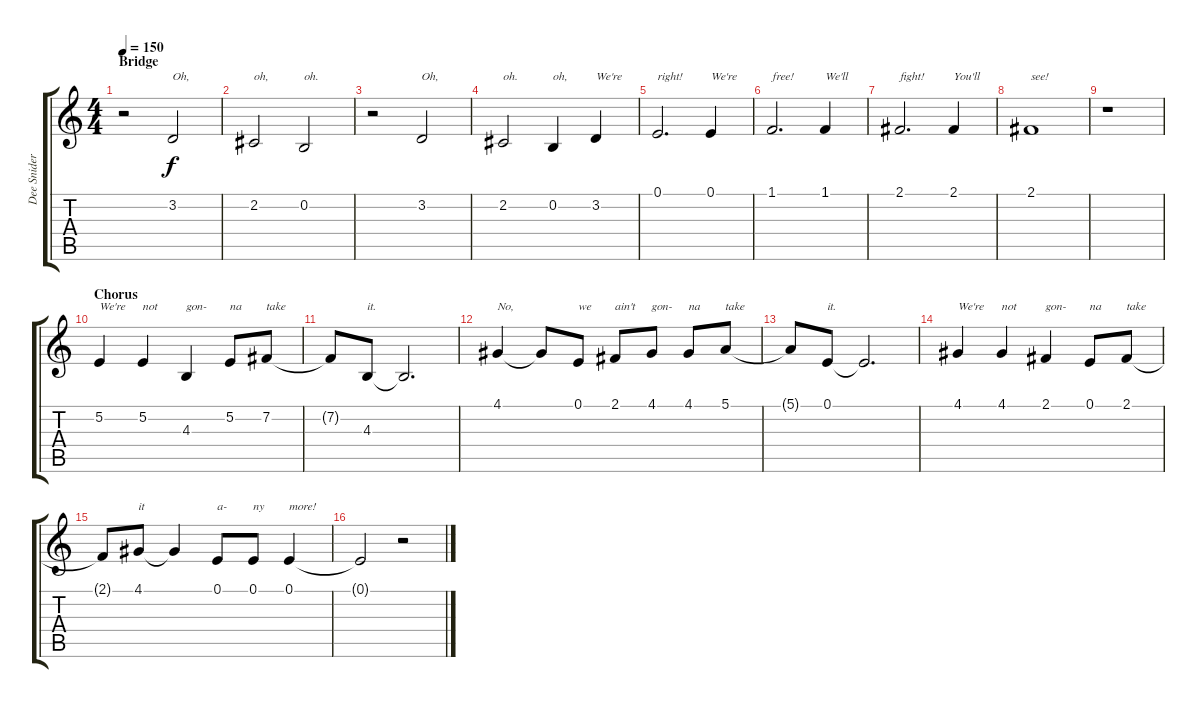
\track ("Dee Snider - Vocals" "Dee Snider") {instrument baritonesax}
\staff {score tabs}
\tuning (E4 B3 G3 D3 A2 E2) {hide}
\ts (4 4)
\section ("" "Bridge")
\tempo 150
\clef g2
\ks c
r.2{dy f} 3.2.2{txt "Oh,"} |
2.2.2{txt "oh,"} 0.2.2{txt "oh."} |
r.2 3.2.2{txt "Oh,"} |
2.2.2{txt "oh."} 0.2.4{txt "oh,"} 3.2.4{txt "We're"} |
0.1.2{d txt "right!"} 0.1.4{txt "We're"} |
1.1.2{d txt "free!"} 1.1.4{txt "We'll"} |
2.1.2{d txt "fight!"} 2.1.4{txt "You'll"} |
2.1.1{txt "see!"} |
r.1 |
\section ("" "Chorus")
5.2.4{txt "We're"} 5.2.4{txt "not"} 4.3.4{txt "gon-"} 5.2.8{txt "na"} 7.2.8{txt "take"} |
7.2{t}.8 4.3.8{txt "it."} 4.3{t}.2{d} |
4.1.4{txt "No,"} 4.1{t}.8 0.1.8{txt "we"} 2.1.8{txt "ain't"} 4.1.8{txt "gon-"} 4.1.8{txt "na"} 5.1.8{txt "take"} |
5.1{t}.8 0.1.8{txt "it."} 0.1{t}.2{d} |
4.1.4{txt "We're"} 4.1.4{txt "not"} 2.1.4{txt "gon-"} 0.1.8{txt "na"} 2.1.8{txt "take"} |
2.1{t}.8 4.1.8{txt "it"} 4.1{t}.4 0.1.8{txt "a-"} 0.1.8{txt "ny"} 0.1.4{txt "more!"} |
0.1{t}.2 r.2
